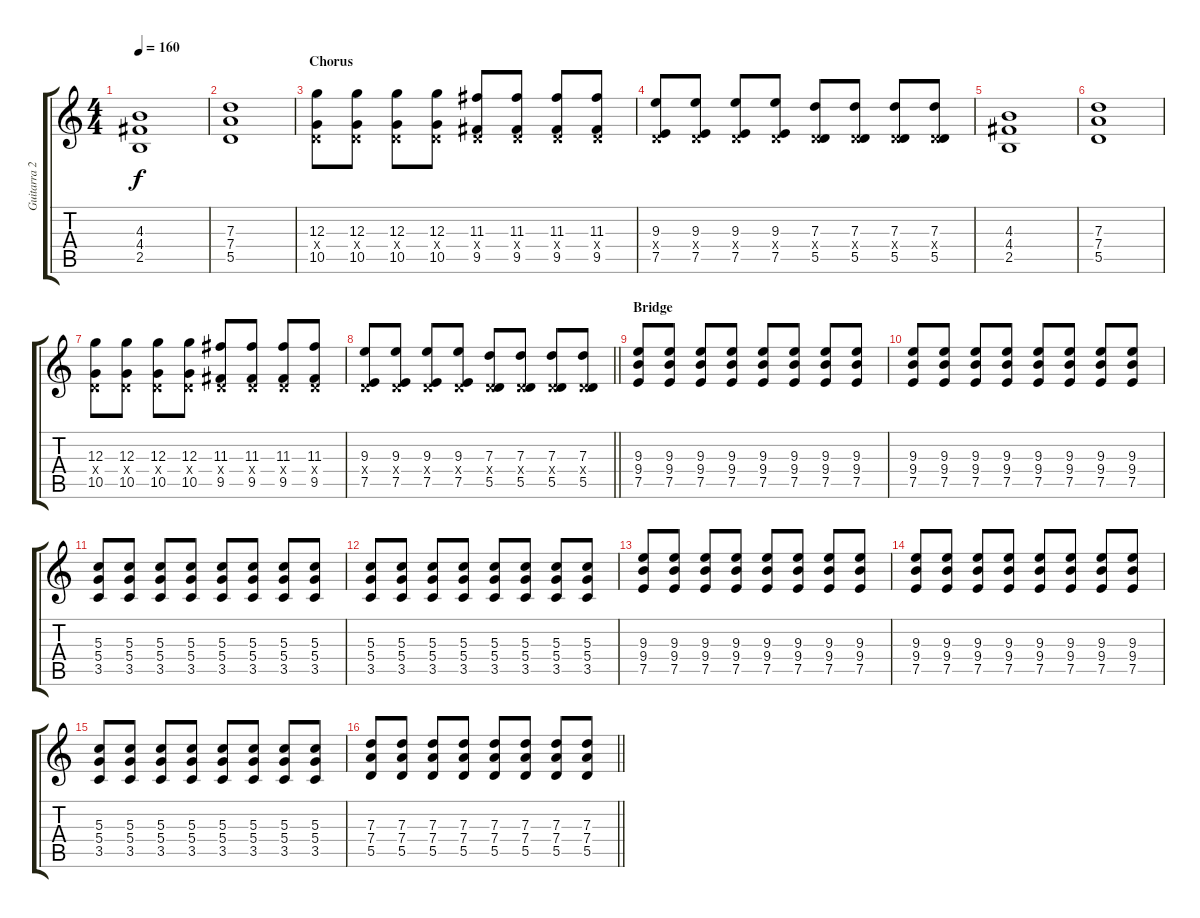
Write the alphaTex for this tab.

\track ("Guitarra 2 - Erik" "Guitarra 2") {instrument distortionguitar}
\staff {score tabs}
\tuning (E4 B3 G3 D3 A2 E2) {hide}
\ts (4 4)
\tempo 160
\clef g2
\ks c
(4.3 4.4 2.5).1{dy f} |
(7.3 7.4 5.5).1 |
\section ("" "Chorus")
(12.3 0.4{x} 10.5).8 (12.3 0.4{x} 10.5).8 (12.3 0.4{x} 10.5).8 (12.3 0.4{x} 10.5).8 (11.3 0.4{x} 9.5).8 (11.3 0.4{x} 9.5).8 (11.3 0.4{x} 9.5).8 (11.3 0.4{x} 9.5).8 |
(9.3 0.4{x} 7.5).8 (9.3 0.4{x} 7.5).8 (9.3 0.4{x} 7.5).8 (9.3 0.4{x} 7.5).8 (7.3 0.4{x} 5.5).8 (7.3 0.4{x} 5.5).8 (7.3 0.4{x} 5.5).8 (7.3 0.4{x} 5.5).8 |
(4.3 4.4 2.5).1 |
(7.3 7.4 5.5).1 |
(12.3 0.4{x} 10.5).8 (12.3 0.4{x} 10.5).8 (12.3 0.4{x} 10.5).8 (12.3 0.4{x} 10.5).8 (11.3 0.4{x} 9.5).8 (11.3 0.4{x} 9.5).8 (11.3 0.4{x} 9.5).8 (11.3 0.4{x} 9.5).8 |
\barLineRight lightlight
(9.3 0.4{x} 7.5).8 (9.3 0.4{x} 7.5).8 (9.3 0.4{x} 7.5).8 (9.3 0.4{x} 7.5).8 (7.3 0.4{x} 5.5).8 (7.3 0.4{x} 5.5).8 (7.3 0.4{x} 5.5).8 (7.3 0.4{x} 5.5).8 |
\section ("" "Bridge")
(9.3 9.4 7.5).8 (9.3 9.4 7.5).8 (9.3 9.4 7.5).8 (9.3 9.4 7.5).8 (9.3 9.4 7.5).8 (9.3 9.4 7.5).8 (9.3 9.4 7.5).8 (9.3 9.4 7.5).8 |
(9.3 9.4 7.5).8 (9.3 9.4 7.5).8 (9.3 9.4 7.5).8 (9.3 9.4 7.5).8 (9.3 9.4 7.5).8 (9.3 9.4 7.5).8 (9.3 9.4 7.5).8 (9.3 9.4 7.5).8 |
(5.3 5.4 3.5).8 (5.3 5.4 3.5).8 (5.3 5.4 3.5).8 (5.3 5.4 3.5).8 (5.3 5.4 3.5).8 (5.3 5.4 3.5).8 (5.3 5.4 3.5).8 (5.3 5.4 3.5).8 |
(5.3 5.4 3.5).8 (5.3 5.4 3.5).8 (5.3 5.4 3.5).8 (5.3 5.4 3.5).8 (5.3 5.4 3.5).8 (5.3 5.4 3.5).8 (5.3 5.4 3.5).8 (5.3 5.4 3.5).8 |
(9.3 9.4 7.5).8 (9.3 9.4 7.5).8 (9.3 9.4 7.5).8 (9.3 9.4 7.5).8 (9.3 9.4 7.5).8 (9.3 9.4 7.5).8 (9.3 9.4 7.5).8 (9.3 9.4 7.5).8 |
(9.3 9.4 7.5).8 (9.3 9.4 7.5).8 (9.3 9.4 7.5).8 (9.3 9.4 7.5).8 (9.3 9.4 7.5).8 (9.3 9.4 7.5).8 (9.3 9.4 7.5).8 (9.3 9.4 7.5).8 |
(5.3 5.4 3.5).8 (5.3 5.4 3.5).8 (5.3 5.4 3.5).8 (5.3 5.4 3.5).8 (5.3 5.4 3.5).8 (5.3 5.4 3.5).8 (5.3 5.4 3.5).8 (5.3 5.4 3.5).8 |
\barLineRight lightlight
(7.3 7.4 5.5).8 (7.3 7.4 5.5).8 (7.3 7.4 5.5).8 (7.3 7.4 5.5).8 (7.3 7.4 5.5).8 (7.3 7.4 5.5).8 (7.3 7.4 5.5).8 (7.3 7.4 5.5).8
